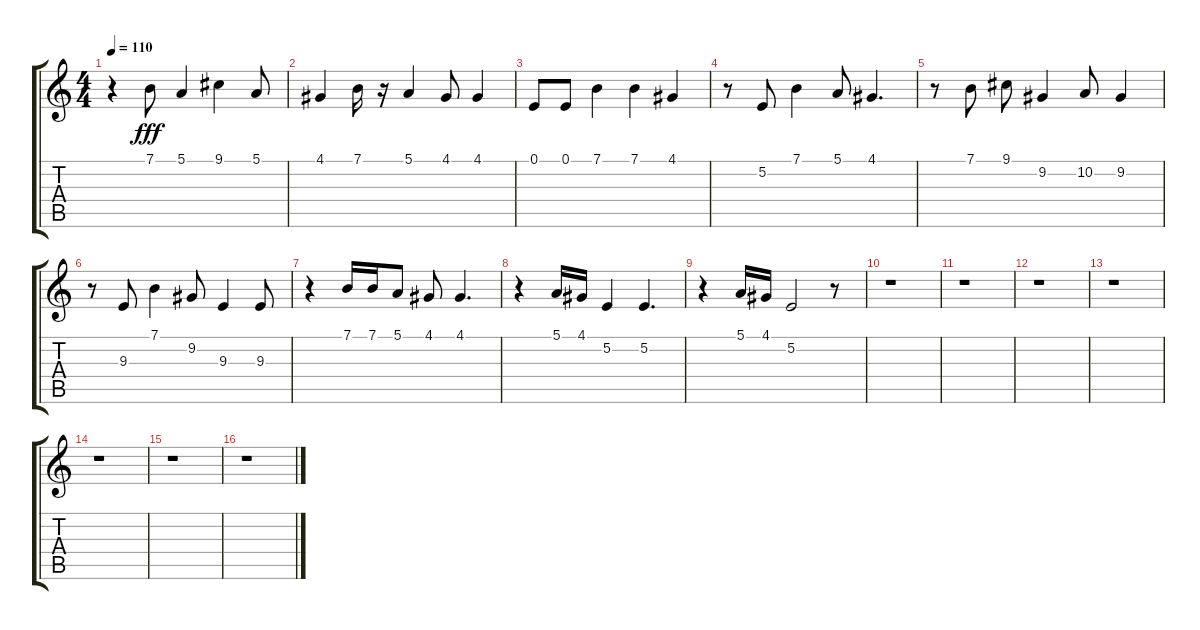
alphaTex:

\track "" {instrument lead3calliope}
\staff {score tabs}
\tuning (E4 B3 G3 D3 A2 E2) {hide}
\ts (4 4)
\tempo 110
\clef g2
\ks c
r.4{dy fff} 7.1.8 5.1.4 9.1.4 5.1.8 |
4.1.4 7.1.16 r.16 5.1.4 4.1.8 4.1.4 |
0.1.8 0.1.8 7.1.4 7.1.4 4.1.4 |
r.8 5.2.8 7.1.4 5.1.8 4.1.4{d} |
r.8 7.1.8 9.1.8 9.2.4 10.2.8 9.2.4 |
r.8 9.3.8 7.1.4 9.2.8 9.3.4 9.3.8 |
r.4 7.1.16 7.1.16 5.1.8 4.1.8 4.1.4{d} |
r.4 5.1.16 4.1.16 5.2.4 5.2.4{d} |
r.4 5.1.16 4.1.16 5.2.2 r.8 |
r.1 |
r.1 |
r.1 |
r.1 |
r.1 |
r.1 |
r.1
